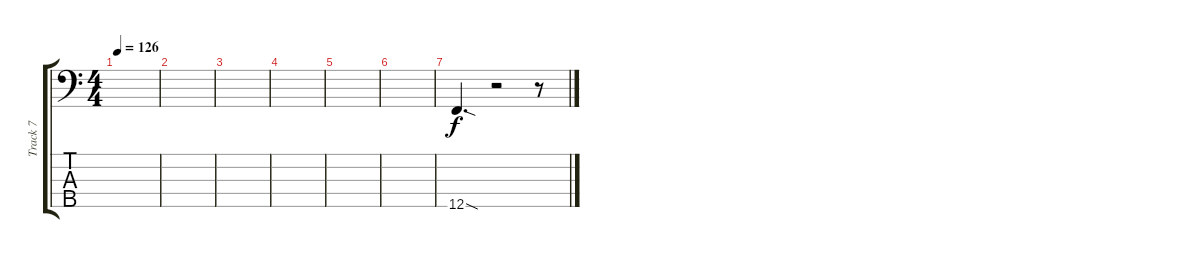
\track ("Track 7" "Track 7") {instrument slapbass2}
\staff {score tabs}
\tuning (Eb2 Bb1 F1 C1 F0) {hide}
\ts (4 4)
\tempo 126
\clef f4
\ks c
|
|
|
|
|
|
12.5{sod}.4{d} r.2 r.8
